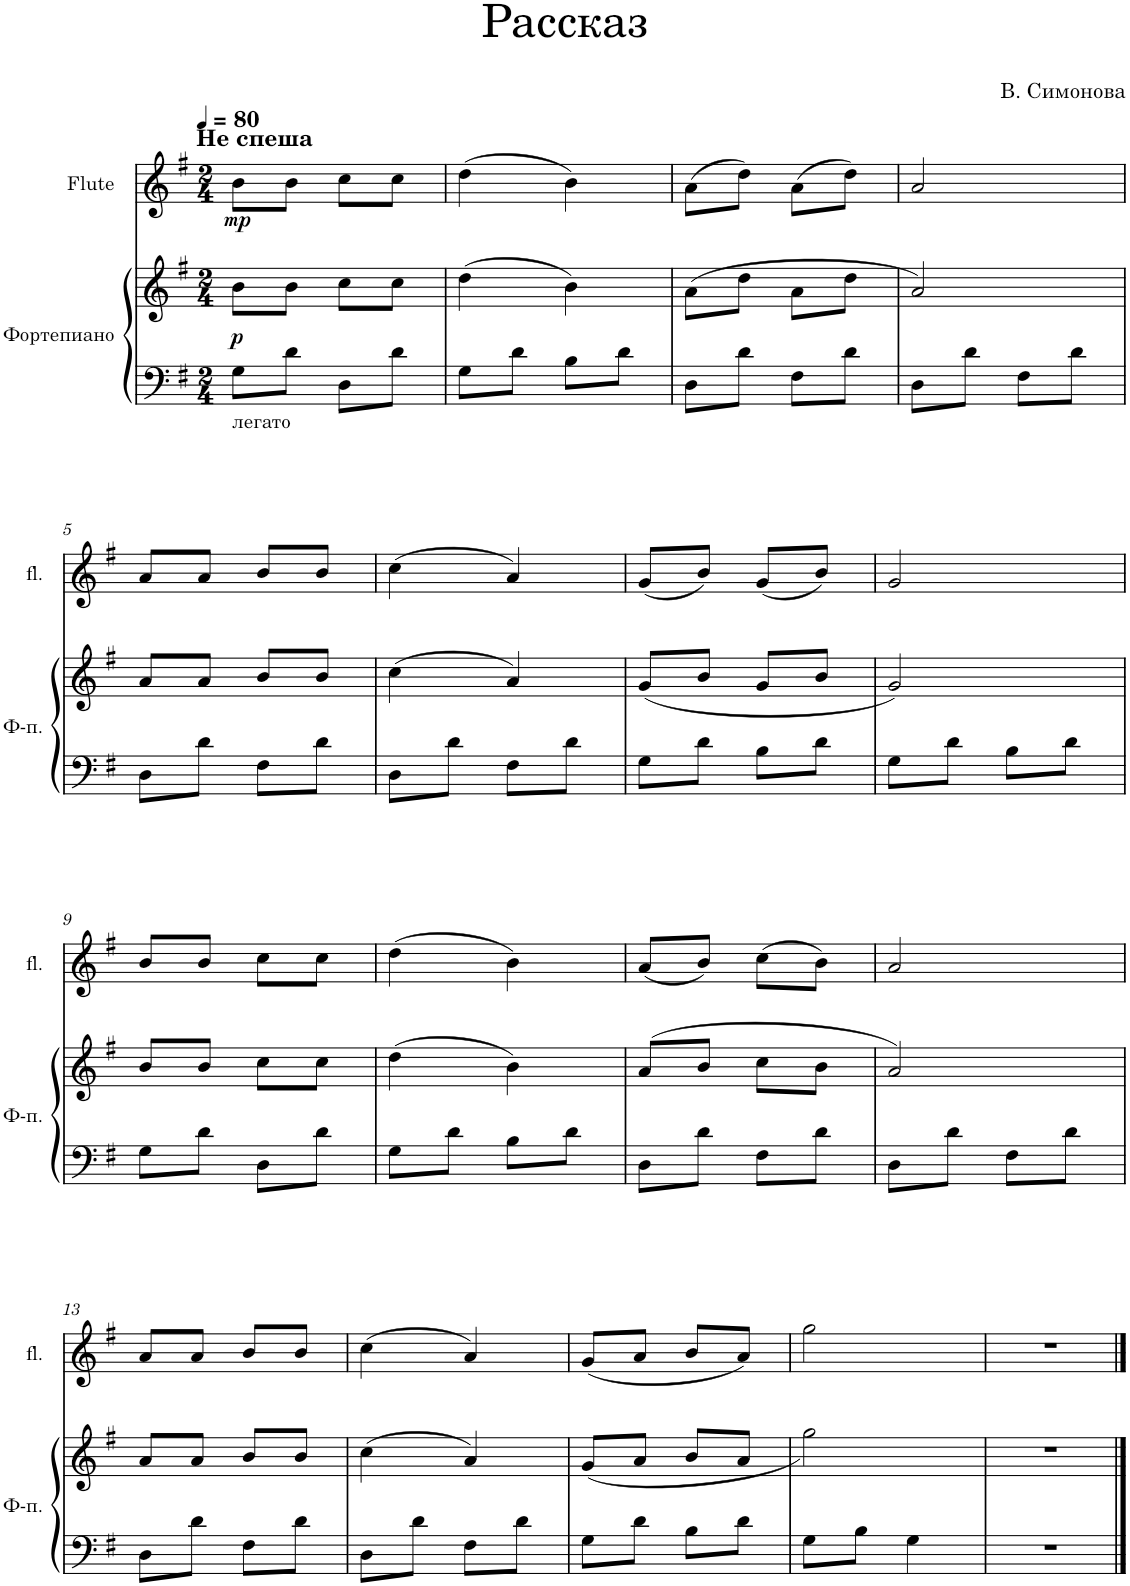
**kern	**kern	**dynam	**kern	**dynam
*part2	*part2	*part2	*part1	*part1
*staff3	*staff2	*staff2/3	*staff1	*staff1
*I"Фортепиано	*	*	*I"Flute	*
*	*	*	*I'fl.	*
*clefF4	*clefG2	*	*clefG2	*
*k[f#]	*k[f#]	*	*k[f#]	*
*G:	*G:	*	*G:	*
*M2/4	*M2/4	*	*M2/4	*
*MM80	*MM80	*	*MM80	*
=1	=1	=1	=1	=1
!	!	!	!LO:TX:a:B:t=Не спеша	!
!LO:TX:b:t=легато	!	!	!	!
!	!	!LO:DY:b	!	!LO:DY:b
8G\L	8b\L	p	8b\L	mp
8d\J	8b\J	.	8b\J	.
8D\L	8cc\L	.	8cc\L	.
8d\J	8cc\J	.	8cc\J	.
=2	=2	=2	=2	=2
8G\L	(4dd\	.	(4dd\	.
8d\J	.	.	.	.
8B\L	4b\)	.	4b\)	.
8d\J	.	.	.	.
=3	=3	=3	=3	=3
8D\L	(8a\L	.	(8a\L	.
8d\J	8dd\J	.	8dd\J)	.
8F#\L	8a\L	.	(8a\L	.
8d\J	8dd\J	.	8dd\J)	.
=4	=4	=4	=4	=4
8D\L	2a/)	.	2a/	.
8d\J	.	.	.	.
8F#\L	.	.	.	.
8d\J	.	.	.	.
!!LO:LB:g=z
=5	=5	=5	=5	=5
8D\L	8a/L	.	8a/L	.
8d\J	8a/J	.	8a/J	.
8F#\L	8b/L	.	8b/L	.
8d\J	8b/J	.	8b/J	.
=6	=6	=6	=6	=6
8D\L	(4cc\	.	(4cc\	.
8d\J	.	.	.	.
8F#\L	4a/)	.	4a/)	.
8d\J	.	.	.	.
=7	=7	=7	=7	=7
8G\L	(8g/L	.	(8g/L	.
8d\J	8b/J	.	8b/J)	.
8B\L	8g/L	.	(8g/L	.
8d\J	8b/J	.	8b/J)	.
=8	=8	=8	=8	=8
8G\L	2g/)	.	2g/	.
8d\J	.	.	.	.
8B\L	.	.	.	.
8d\J	.	.	.	.
!!LO:LB:g=z
=9	=9	=9	=9	=9
8G\L	8b/L	.	8b/L	.
8d\J	8b/J	.	8b/J	.
8D\L	8cc\L	.	8cc\L	.
8d\J	8cc\J	.	8cc\J	.
=10	=10	=10	=10	=10
8G\L	(4dd\	.	(4dd\	.
8d\J	.	.	.	.
8B\L	4b\)	.	4b\)	.
8d\J	.	.	.	.
=11	=11	=11	=11	=11
8D\L	(8a/L	.	(8a/L	.
8d\J	8b/J	.	8b/J)	.
8F#\L	8cc\L	.	(8cc\L	.
8d\J	8b\J	.	8b\J)	.
=12	=12	=12	=12	=12
8D\L	2a/)	.	2a/	.
8d\J	.	.	.	.
8F#\L	.	.	.	.
8d\J	.	.	.	.
!!LO:LB:g=z
=13	=13	=13	=13	=13
8D\L	8a/L	.	8a/L	.
8d\J	8a/J	.	8a/J	.
8F#\L	8b/L	.	8b/L	.
8d\J	8b/J	.	8b/J	.
=14	=14	=14	=14	=14
8D\L	(4cc\	.	(4cc\	.
8d\J	.	.	.	.
8F#\L	4a/)	.	4a/)	.
8d\J	.	.	.	.
=15	=15	=15	=15	=15
8G\L	(<8g/L	.	(8g/L	.
8d\J	8a/J	.	8a/J	.
8B\L	8b/L	.	8b/L	.
8d\J	8a/J	.	8a/J)	.
=16	=16	=16	=16	=16
8G\L	2gg\)	.	2gg\	.
8B\J	.	.	.	.
4G\	.	.	.	.
=17	=17	=17	=17	=17
2r	2r	.	2r	.
==	==	==	==	==
*-	*-	*-	*-	*-
